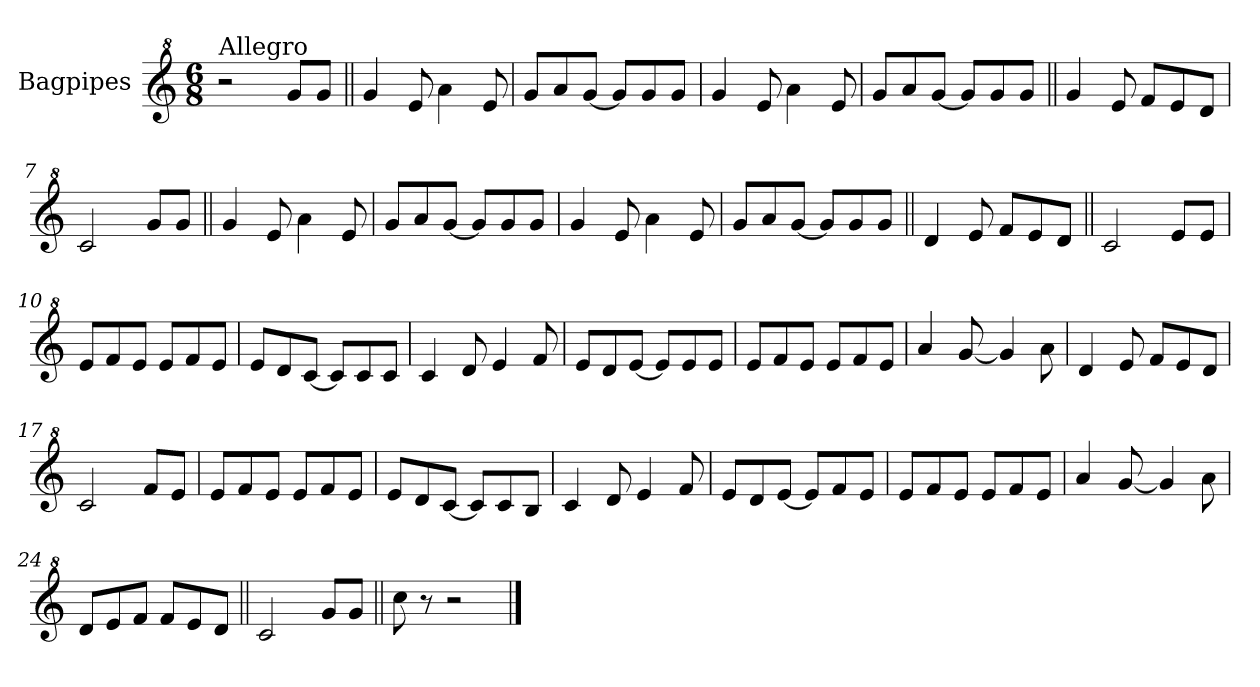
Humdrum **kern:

**kern
*part1
*staff1
*I"Bagpipes
*I'Bag
*clefG^2
*k[]
*C:
*M6/8
=1
!LO:TX:a:t=Allegro
2r
8gg/L
8gg/J
=2||
4gg/
8ee/
4aa\
8ee/
=3
8gg/L
8aa/
[8gg/J
8gg/L]
8gg/
8gg/J
=4
4gg/
8ee/
4aa\
8ee/
=5
8gg/L
8aa/
[8gg/J
8gg/L]
8gg/
8gg/J
=6||
4gg/
8ee/
8ff/L
8ee/
8dd/J
=7
2cc/
8gg/L
8gg/J
=2||
4gg/
8ee/
4aa\
8ee/
=3
8gg/L
8aa/
[8gg/J
8gg/L]
8gg/
8gg/J
=4
4gg/
8ee/
4aa\
8ee/
=5
8gg/L
8aa/
[8gg/J
8gg/L]
8gg/
8gg/J
=8||
4dd/
8ee/
8ff/L
8ee/
8dd/J
!!LO:LB:g=z
=9||
2cc/
8ee/L
8ee/J
=10
8ee/L
8ff/
8ee/J
8ee/L
8ff/
8ee/J
=11
8ee/L
8dd/
[8cc/J
8cc/L]
8cc/
8cc/J
=12
4cc/
8dd/
4ee/
8ff/
=13
8ee/L
8dd/
[8ee/J
8ee/L]
8ee/
8ee/J
=14
8ee/L
8ff/
8ee/J
8ee/L
8ff/
8ee/J
=15
4aa/
[8gg/
4gg/]
8aa\
=16
4dd/
8ee/
8ff/L
8ee/
8dd/J
!!LO:LB:g=z
=17
2cc/
8ff/L
8ee/J
=18
8ee/L
8ff/
8ee/J
8ee/L
8ff/
8ee/J
=19
8ee/L
8dd/
[8cc/J
8cc/L]
8cc/
8b/J
=20
4cc/
8dd/
4ee/
8ff/
=21
8ee/L
8dd/
[8ee/J
8ee/L]
8ff/
8ee/J
=22
8ee/L
8ff/
8ee/J
8ee/L
8ff/
8ee/J
=23
4aa/
[8gg/
4gg/]
8aa\
=24
8dd/L
8ee/
8ff/J
8ff/L
8ee/
8dd/J
!!LO:LB:g=z
=25||
2cc/
8gg/L
8gg/J
=26||
8ccc\
8r
2r
==
*-
